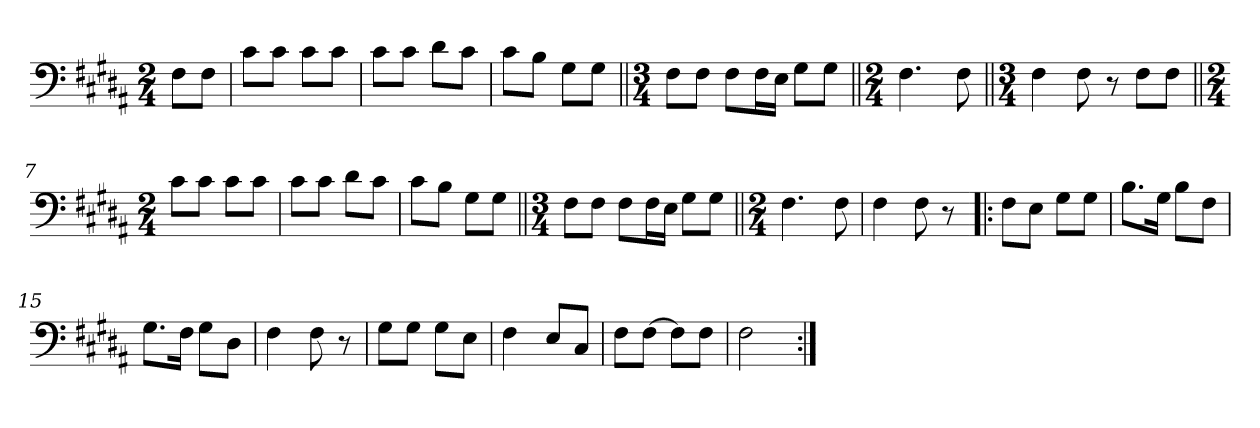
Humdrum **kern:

**kern
*part1
*staff1
*clefF4
*k[f#c#g#d#a#]
*M2/4
=
8F#\L
8F#\J
=1
8c#\L
8c#\J
8c#\L
8c#\J
=2
8c#\L
8c#\J
8d#\L
8c#\J
=3
8c#\L
8B\J
8G#\L
8G#\J
=4||
*M3/4
8F#\L
8F#\J
8F#\L
16F#\L
16E\JJ
8G#\L
8G#\J
=5||
*M2/4
4.F#\
8F#\
=6||
*M3/4
4F#\
8F#\
8r
8F#\L
8F#\J
=7||
*M2/4
8c#\L
8c#\J
8c#\L
8c#\J
=8
8c#\L
8c#\J
8d#\L
8c#\J
=9
8c#\L
8B\J
8G#\L
8G#\J
=10||
*M3/4
8F#\L
8F#\J
8F#\L
16F#\L
16E\JJ
8G#\L
8G#\J
=11||
*M2/4
4.F#\
8F#\
=12
4F#\
8F#\
8r
=13!|:
8F#\L
8E\J
8G#\L
8G#\J
=14
8.B\L
16G#\Jk
8B\L
8F#\J
=15
8.G#\L
16F#\Jk
8G#\L
8D#\J
=16
4F#\
8F#\
8r
=17
8G#\L
8G#\J
8G#\L
8E\J
=18
4F#\
8E/L
8C#/J
=19
8F#\L
[8F#\J
8F#\L]
8F#\J
=20
2F#\
=:|!
*-
